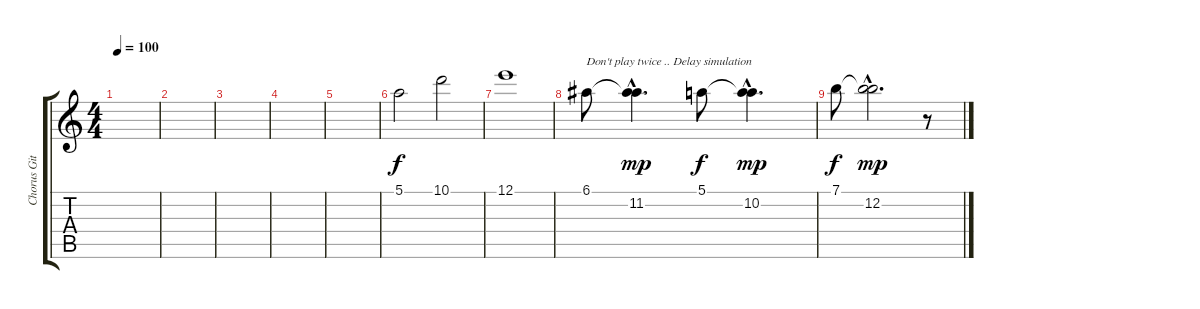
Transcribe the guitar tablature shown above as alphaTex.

\track ("Chorus Gitarre" "Chorus Git") {instrument acousticguitarsteel}
\staff {score tabs}
\tuning (E4 B3 G3 D3 A2 E2) {hide}
\ts (4 4)
\tempo 100
\clef g2
\ks c
|
|
|
|
|
5.1.2{dy f} 10.1.2 |
12.1.1 |
6.1.8{txt "Don't play twice .. Delay simulation"} (6.1{hac t} 11.2{hac}).4{d dy mp} 5.1.8{dy f} (5.1{hac t} 10.2{hac}).4{d dy mp} |
7.1.8{dy f} (7.1{hac t} 12.2{hac}).2{d dy mp} r.8
